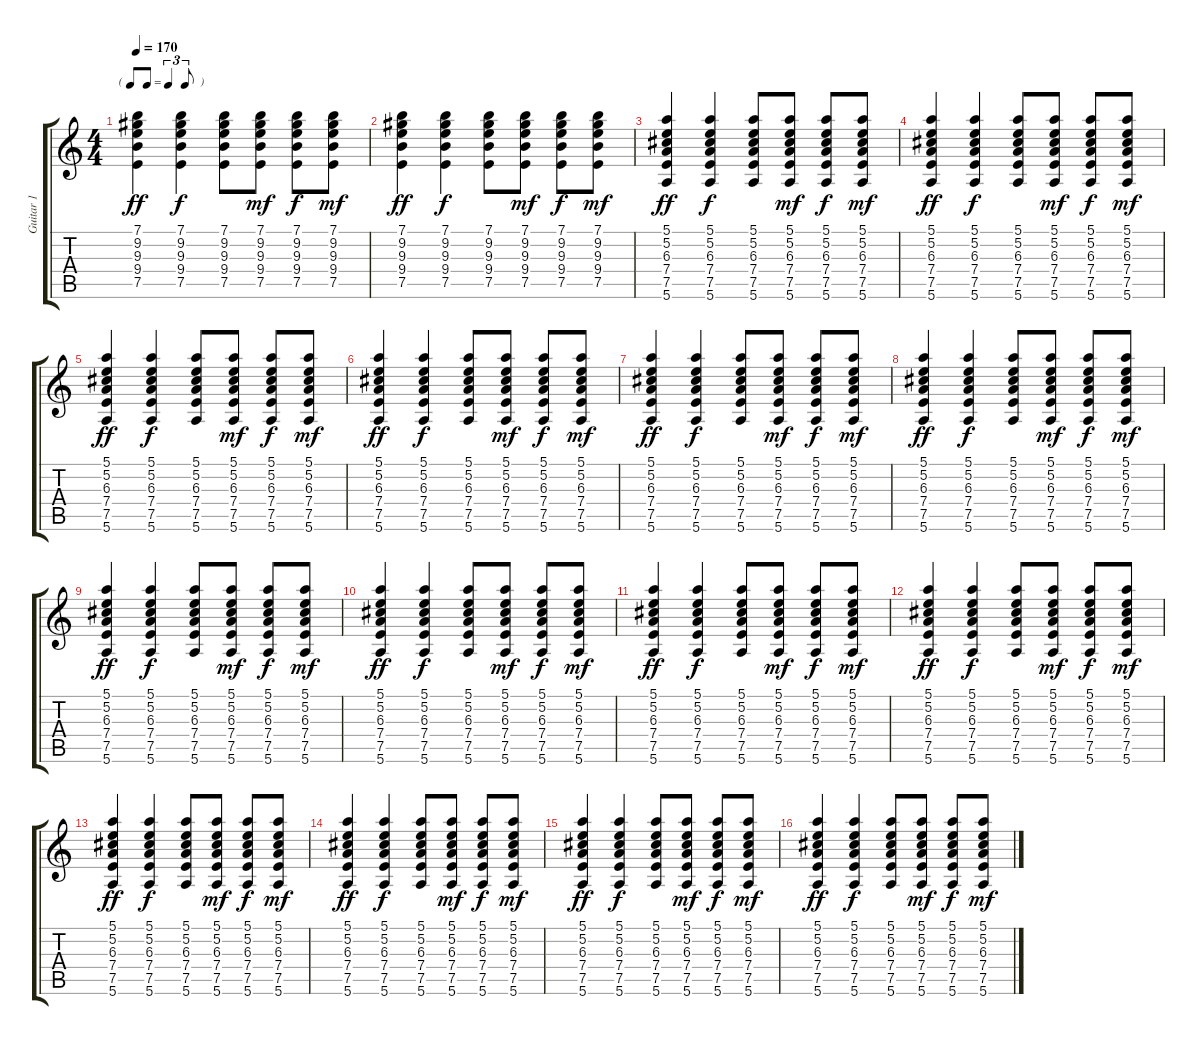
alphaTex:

\track ("Guitar 1" "Guitar 1") {instrument acousticguitarsteel}
\staff {score tabs}
\tuning (E4 B3 G3 D3 A2 E2) {hide}
\ts (4 4)
\tf triplet8th
\tempo 170
\clef g2
\ks c
(7.1 9.2 9.3 9.4 7.5).4{dy ff} (7.1 9.2 9.3 9.4 7.5).4{dy f} (7.1 9.2 9.3 9.4 7.5).8 (7.1 9.2 9.3 9.4 7.5).8{dy mf} (7.1 9.2 9.3 9.4 7.5).8{dy f} (7.1 9.2 9.3 9.4 7.5).8{dy mf} |
(7.1 9.2 9.3 9.4 7.5).4{dy ff} (7.1 9.2 9.3 9.4 7.5).4{dy f} (7.1 9.2 9.3 9.4 7.5).8 (7.1 9.2 9.3 9.4 7.5).8{dy mf} (7.1 9.2 9.3 9.4 7.5).8{dy f} (7.1 9.2 9.3 9.4 7.5).8{dy mf} |
(5.1 5.2 6.3 7.4 7.5 5.6).4{dy ff} (5.1 5.2 6.3 7.4 7.5 5.6).4{dy f} (5.1 5.2 6.3 7.4 7.5 5.6).8 (5.1 5.2 6.3 7.4 7.5 5.6).8{dy mf} (5.1 5.2 6.3 7.4 7.5 5.6).8{dy f} (5.1 5.2 6.3 7.4 7.5 5.6).8{dy mf} |
(5.1 5.2 6.3 7.4 7.5 5.6).4{dy ff} (5.1 5.2 6.3 7.4 7.5 5.6).4{dy f} (5.1 5.2 6.3 7.4 7.5 5.6).8 (5.1 5.2 6.3 7.4 7.5 5.6).8{dy mf} (5.1 5.2 6.3 7.4 7.5 5.6).8{dy f} (5.1 5.2 6.3 7.4 7.5 5.6).8{dy mf} |
(5.1 5.2 6.3 7.4 7.5 5.6).4{dy ff} (5.1 5.2 6.3 7.4 7.5 5.6).4{dy f} (5.1 5.2 6.3 7.4 7.5 5.6).8 (5.1 5.2 6.3 7.4 7.5 5.6).8{dy mf} (5.1 5.2 6.3 7.4 7.5 5.6).8{dy f} (5.1 5.2 6.3 7.4 7.5 5.6).8{dy mf} |
(5.1 5.2 6.3 7.4 7.5 5.6).4{dy ff} (5.1 5.2 6.3 7.4 7.5 5.6).4{dy f} (5.1 5.2 6.3 7.4 7.5 5.6).8 (5.1 5.2 6.3 7.4 7.5 5.6).8{dy mf} (5.1 5.2 6.3 7.4 7.5 5.6).8{dy f} (5.1 5.2 6.3 7.4 7.5 5.6).8{dy mf} |
(5.1 5.2 6.3 7.4 7.5 5.6).4{dy ff} (5.1 5.2 6.3 7.4 7.5 5.6).4{dy f} (5.1 5.2 6.3 7.4 7.5 5.6).8 (5.1 5.2 6.3 7.4 7.5 5.6).8{dy mf} (5.1 5.2 6.3 7.4 7.5 5.6).8{dy f} (5.1 5.2 6.3 7.4 7.5 5.6).8{dy mf} |
(5.1 5.2 6.3 7.4 7.5 5.6).4{dy ff} (5.1 5.2 6.3 7.4 7.5 5.6).4{dy f} (5.1 5.2 6.3 7.4 7.5 5.6).8 (5.1 5.2 6.3 7.4 7.5 5.6).8{dy mf} (5.1 5.2 6.3 7.4 7.5 5.6).8{dy f} (5.1 5.2 6.3 7.4 7.5 5.6).8{dy mf} |
(5.1 5.2 6.3 7.4 7.5 5.6).4{dy ff} (5.1 5.2 6.3 7.4 7.5 5.6).4{dy f} (5.1 5.2 6.3 7.4 7.5 5.6).8 (5.1 5.2 6.3 7.4 7.5 5.6).8{dy mf} (5.1 5.2 6.3 7.4 7.5 5.6).8{dy f} (5.1 5.2 6.3 7.4 7.5 5.6).8{dy mf} |
(5.1 5.2 6.3 7.4 7.5 5.6).4{dy ff} (5.1 5.2 6.3 7.4 7.5 5.6).4{dy f} (5.1 5.2 6.3 7.4 7.5 5.6).8 (5.1 5.2 6.3 7.4 7.5 5.6).8{dy mf} (5.1 5.2 6.3 7.4 7.5 5.6).8{dy f} (5.1 5.2 6.3 7.4 7.5 5.6).8{dy mf} |
(5.1 5.2 6.3 7.4 7.5 5.6).4{dy ff} (5.1 5.2 6.3 7.4 7.5 5.6).4{dy f} (5.1 5.2 6.3 7.4 7.5 5.6).8 (5.1 5.2 6.3 7.4 7.5 5.6).8{dy mf} (5.1 5.2 6.3 7.4 7.5 5.6).8{dy f} (5.1 5.2 6.3 7.4 7.5 5.6).8{dy mf} |
(5.1 5.2 6.3 7.4 7.5 5.6).4{dy ff} (5.1 5.2 6.3 7.4 7.5 5.6).4{dy f} (5.1 5.2 6.3 7.4 7.5 5.6).8 (5.1 5.2 6.3 7.4 7.5 5.6).8{dy mf} (5.1 5.2 6.3 7.4 7.5 5.6).8{dy f} (5.1 5.2 6.3 7.4 7.5 5.6).8{dy mf} |
(5.1 5.2 6.3 7.4 7.5 5.6).4{dy ff} (5.1 5.2 6.3 7.4 7.5 5.6).4{dy f} (5.1 5.2 6.3 7.4 7.5 5.6).8 (5.1 5.2 6.3 7.4 7.5 5.6).8{dy mf} (5.1 5.2 6.3 7.4 7.5 5.6).8{dy f} (5.1 5.2 6.3 7.4 7.5 5.6).8{dy mf} |
(5.1 5.2 6.3 7.4 7.5 5.6).4{dy ff} (5.1 5.2 6.3 7.4 7.5 5.6).4{dy f} (5.1 5.2 6.3 7.4 7.5 5.6).8 (5.1 5.2 6.3 7.4 7.5 5.6).8{dy mf} (5.1 5.2 6.3 7.4 7.5 5.6).8{dy f} (5.1 5.2 6.3 7.4 7.5 5.6).8{dy mf} |
(5.1 5.2 6.3 7.4 7.5 5.6).4{dy ff} (5.1 5.2 6.3 7.4 7.5 5.6).4{dy f} (5.1 5.2 6.3 7.4 7.5 5.6).8 (5.1 5.2 6.3 7.4 7.5 5.6).8{dy mf} (5.1 5.2 6.3 7.4 7.5 5.6).8{dy f} (5.1 5.2 6.3 7.4 7.5 5.6).8{dy mf} |
(5.1 5.2 6.3 7.4 7.5 5.6).4{dy ff} (5.1 5.2 6.3 7.4 7.5 5.6).4{dy f} (5.1 5.2 6.3 7.4 7.5 5.6).8 (5.1 5.2 6.3 7.4 7.5 5.6).8{dy mf} (5.1 5.2 6.3 7.4 7.5 5.6).8{dy f} (5.1 5.2 6.3 7.4 7.5 5.6).8{dy mf}
